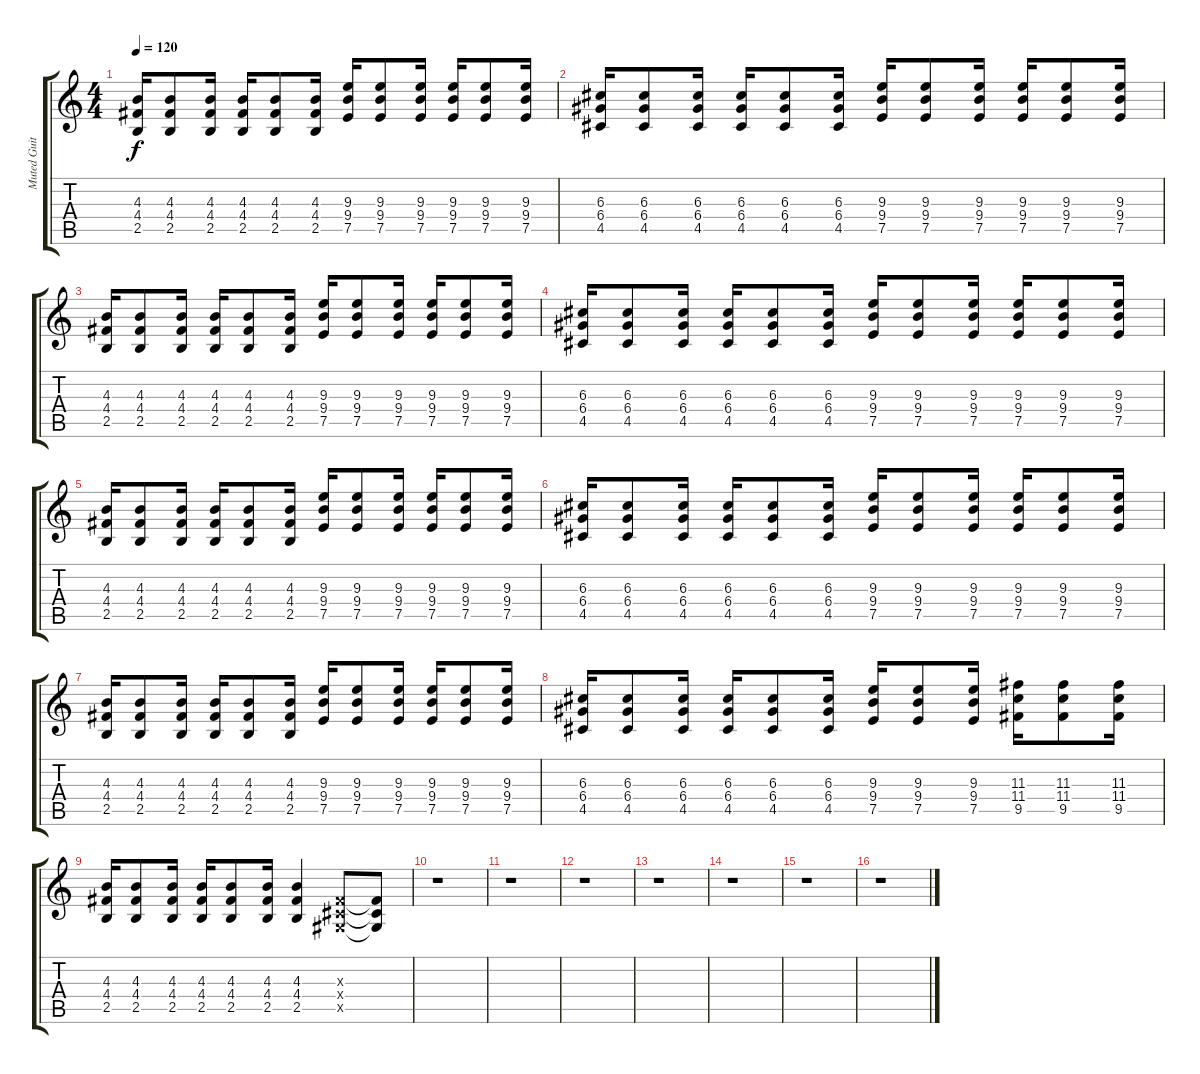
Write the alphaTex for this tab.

\track ("Muted Guitar" "Muted Guit") {instrument electricguitarmuted}
\staff {score tabs}
\tuning (E4 B3 G3 D3 A2 E2) {hide}
\ts (4 4)
\tempo 120
\clef g2
\ks c
(4.3 4.4 2.5).16{dy f instrument electricguitarmuted} (4.3 4.4 2.5).8 (4.3 4.4 2.5).16 (4.3 4.4 2.5).16 (4.3 4.4 2.5).8 (4.3 4.4 2.5).16 (9.3 9.4 7.5).16 (9.3 9.4 7.5).8 (9.3 9.4 7.5).16 (9.3 9.4 7.5).16 (9.3 9.4 7.5).8 (9.3 9.4 7.5).16 |
(6.3 6.4 4.5).16 (6.3 6.4 4.5).8 (6.3 6.4 4.5).16 (6.3 6.4 4.5).16 (6.3 6.4 4.5).8 (6.3 6.4 4.5).16 (9.3 9.4 7.5).16 (9.3 9.4 7.5).8 (9.3 9.4 7.5).16 (9.3 9.4 7.5).16 (9.3 9.4 7.5).8 (9.3 9.4 7.5).16 |
(4.3 4.4 2.5).16 (4.3 4.4 2.5).8 (4.3 4.4 2.5).16 (4.3 4.4 2.5).16 (4.3 4.4 2.5).8 (4.3 4.4 2.5).16 (9.3 9.4 7.5).16 (9.3 9.4 7.5).8 (9.3 9.4 7.5).16 (9.3 9.4 7.5).16 (9.3 9.4 7.5).8 (9.3 9.4 7.5).16 |
(6.3 6.4 4.5).16 (6.3 6.4 4.5).8 (6.3 6.4 4.5).16 (6.3 6.4 4.5).16 (6.3 6.4 4.5).8 (6.3 6.4 4.5).16 (9.3 9.4 7.5).16 (9.3 9.4 7.5).8 (9.3 9.4 7.5).16 (9.3 9.4 7.5).16 (9.3 9.4 7.5).8 (9.3 9.4 7.5).16 |
(4.3 4.4 2.5).16 (4.3 4.4 2.5).8 (4.3 4.4 2.5).16 (4.3 4.4 2.5).16 (4.3 4.4 2.5).8 (4.3 4.4 2.5).16 (9.3 9.4 7.5).16 (9.3 9.4 7.5).8 (9.3 9.4 7.5).16 (9.3 9.4 7.5).16 (9.3 9.4 7.5).8 (9.3 9.4 7.5).16 |
(6.3 6.4 4.5).16 (6.3 6.4 4.5).8 (6.3 6.4 4.5).16 (6.3 6.4 4.5).16 (6.3 6.4 4.5).8 (6.3 6.4 4.5).16 (9.3 9.4 7.5).16 (9.3 9.4 7.5).8 (9.3 9.4 7.5).16 (9.3 9.4 7.5).16 (9.3 9.4 7.5).8 (9.3 9.4 7.5).16 |
(4.3 4.4 2.5).16 (4.3 4.4 2.5).8 (4.3 4.4 2.5).16 (4.3 4.4 2.5).16 (4.3 4.4 2.5).8 (4.3 4.4 2.5).16 (9.3 9.4 7.5).16 (9.3 9.4 7.5).8 (9.3 9.4 7.5).16 (9.3 9.4 7.5).16 (9.3 9.4 7.5).8 (9.3 9.4 7.5).16 |
(6.3 6.4 4.5).16 (6.3 6.4 4.5).8 (6.3 6.4 4.5).16 (6.3 6.4 4.5).16 (6.3 6.4 4.5).8 (6.3 6.4 4.5).16 (9.3 9.4 7.5).16 (9.3 9.4 7.5).8 (9.3 9.4 7.5).16 (11.3 11.4 9.5).16 (11.3 11.4 9.5).8 (11.3 11.4 9.5).16 |
(4.3 4.4 2.5).16 (4.3 4.4 2.5).8 (4.3 4.4 2.5).16 (4.3 4.4 2.5).16 (4.3 4.4 2.5).8 (4.3 4.4 2.5).16 (4.3 4.4 2.5).4 (-1.3{x} -1.4{x} -1.5{x}).8 (-1.3{t} -1.4{t} -1.5{t}).8 |
r.1 |
r.1 |
r.1 |
r.1 |
r.1 |
r.1 |
r.1
